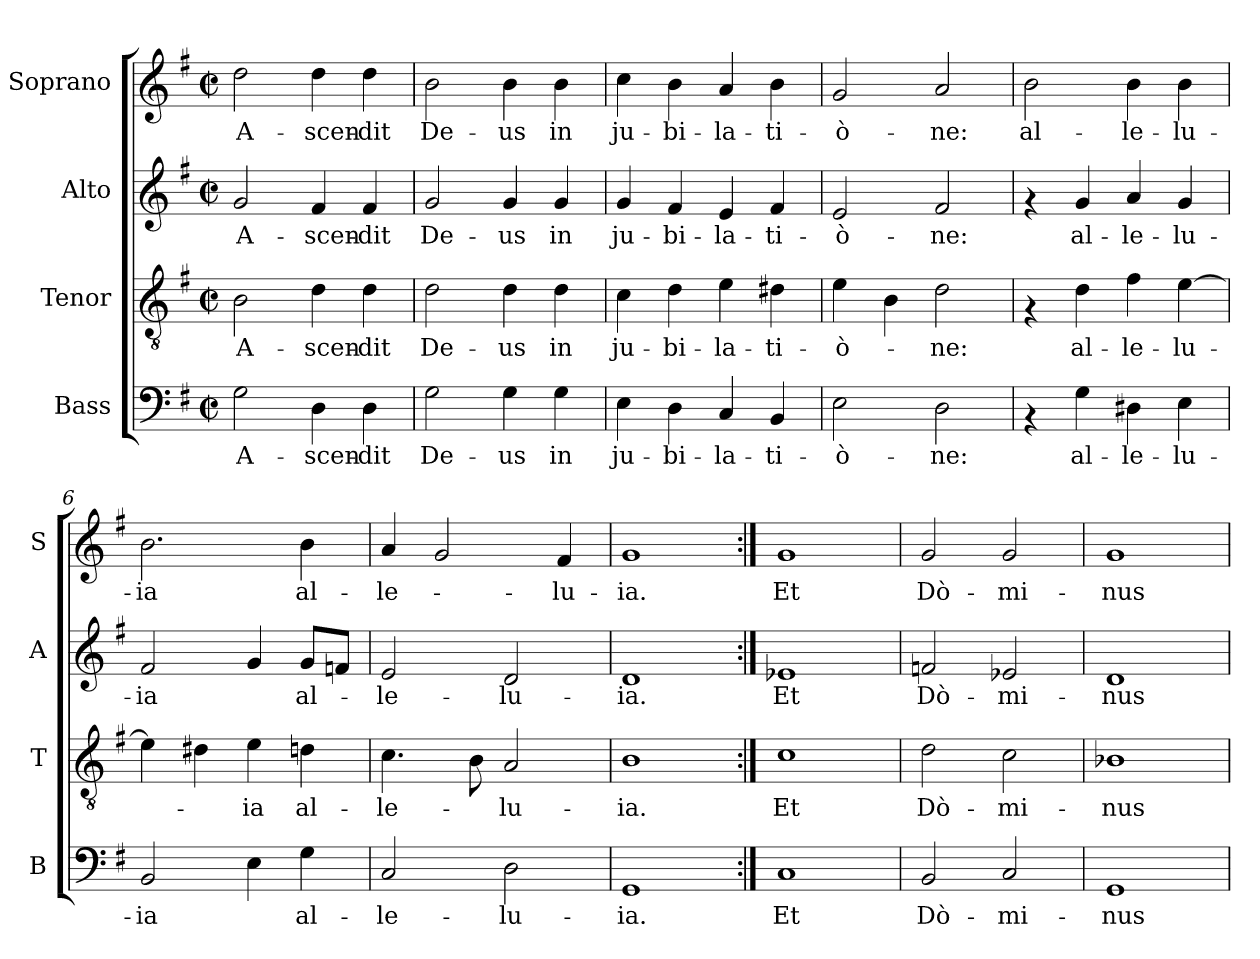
**kern	**text	**kern	**text	**kern	**text	**kern	**text
*part4	*part4	*part3	*part3	*part2	*part2	*part1	*part1
*staff4	*staff4	*staff3	*staff3	*staff2	*staff2	*staff1	*staff1
*I"Bass	*	*I"Tenor	*	*I"Alto	*	*I"Soprano	*
*I'B	*	*I'T	*	*I'A	*	*I'S	*
*clefF4	*	*clefGv2	*	*clefG2	*	*clefG2	*
*k[f#]	*	*k[f#]	*	*k[f#]	*	*k[f#]	*
*G:	*	*G:	*	*G:	*	*G:	*
*M2/2	*	*M2/2	*	*M2/2	*	*M2/2	*
*met(c|)	*	*met(c|)	*	*met(c|)	*	*met(c|)	*
=1	=1	=1	=1	=1	=1	=1	=1
!	!LO:LY:b	!	!LO:LY:b	!	!LO:LY:b	!	!LO:LY:b
2G\	A-	2B\	A-	2g/	A-	2dd\	A-
!	!LO:LY:b	!	!LO:LY:b	!	!LO:LY:b	!	!LO:LY:b
4D\	-scen-	4d\	-scen-	4f#/	-scen-	4dd\	-scen-
!	!LO:LY:b	!	!LO:LY:b	!	!LO:LY:b	!	!LO:LY:b
4D\	-dit	4d\	-dit	4f#/	-dit	4dd\	-dit
=2	=2	=2	=2	=2	=2	=2	=2
!	!LO:LY:b	!	!LO:LY:b	!	!LO:LY:b	!	!LO:LY:b
2G\	De-	2d\	De-	2g/	De-	2b\	De-
!	!LO:LY:b	!	!LO:LY:b	!	!LO:LY:b	!	!LO:LY:b
4G\	-us	4d\	-us	4g/	-us	4b\	-us
!	!LO:LY:b	!	!LO:LY:b	!	!LO:LY:b	!	!LO:LY:b
4G\	in	4d\	in	4g/	in	4b\	in
=3	=3	=3	=3	=3	=3	=3	=3
!	!LO:LY:b	!	!LO:LY:b	!	!LO:LY:b	!	!LO:LY:b
4E\	ju-	4c\	ju-	4g/	ju-	4cc\	ju-
!	!LO:LY:b	!	!LO:LY:b	!	!LO:LY:b	!	!LO:LY:b
4D\	-bi-	4d\	-bi-	4f#/	-bi-	4b\	-bi-
!	!LO:LY:b	!	!LO:LY:b	!	!LO:LY:b	!	!LO:LY:b
4C/	-la-	4e\	-la-	4e/	-la-	4a/	-la-
!	!LO:LY:b	!	!LO:LY:b	!	!LO:LY:b	!	!LO:LY:b
4BB/	-ti-	4d#X\	-ti-	4f#/	-ti-	4b\	-ti-
=4	=4	=4	=4	=4	=4	=4	=4
!	!LO:LY:b	!	!LO:LY:b	!	!LO:LY:b	!	!LO:LY:b
2E\	-ò-	4e\	-ò-	2e/	-ò-	2g/	-ò-
.	.	4B\	.	.	.	.	.
!	!LO:LY:b	!	!LO:LY:b	!	!LO:LY:b	!	!LO:LY:b
2D\	-ne:	2d\	-ne:	2f#/	-ne:	2a/	-ne:
=5	=5	=5	=5	=5	=5	=5	=5
!	!	!	!	!	!	!	!LO:LY:b
4rAA	.	4rF	.	4rf	.	2b\	al-
!	!LO:LY:b	!	!LO:LY:b	!	!LO:LY:b	!	!
4G\	al-	4d\	al-	4g/	al-	.	.
!	!LO:LY:b	!	!LO:LY:b	!	!LO:LY:b	!	!LO:LY:b
4D#X\	-le-	4f#\	-le-	4a/	-le-	4b\	-le-
!	!LO:LY:b	!	!LO:LY:b	!	!LO:LY:b	!	!LO:LY:b
4E\	-lu-	[>4e\	-lu-	4g/	-lu-	4b\	-lu-
=6	=6	=6	=6	=6	=6	=6	=6
!	!LO:LY:b	!	!	!	!LO:LY:b	!	!LO:LY:b
2BB/	-ia	4e\]	.	2f#/	-ia	2.b\	-ia
.	.	4d#X\	.	.	.	.	.
!	!	!	!LO:LY:b	!	!	!	!
4E\	.	4e\	-ia	4g/	.	.	.
!	!LO:LY:b	!	!LO:LY:b	!	!LO:LY:b	!	!LO:LY:b
4G\	al-	4dn\	al-	8g/L	al-	4b\	al-
.	.	.	.	8fn/J	.	.	.
!!LO:LB:g=z
=7	=7	=7	=7	=7	=7	=7	=7
!	!LO:LY:b	!	!LO:LY:b	!	!LO:LY:b	!	!LO:LY:b
2C/	-le-	4.c\	-le-	2e/	-le-	4a/	-le-
.	.	.	.	.	.	2g/	.
.	.	8B\	.	.	.	.	.
!	!LO:LY:b	!	!LO:LY:b	!	!LO:LY:b	!	!
2D\	-lu-	2A/	-lu-	2d/	-lu-	.	.
!	!	!	!	!	!	!	!LO:LY:b
.	.	.	.	.	.	4f#/	-lu-
=8	=8	=8	=8	=8	=8	=8	=8
!	!LO:LY:b	!	!LO:LY:b	!	!LO:LY:b	!	!LO:LY:b
1GG	-ia.	1B	-ia.	1d	-ia.	1g	-ia.
=9:|!	=9:|!	=9:|!	=9:|!	=9:|!	=9:|!	=9:|!	=9:|!
!	!LO:LY:b	!	!LO:LY:b	!	!LO:LY:b	!	!LO:LY:b
1C	Et	1c	Et	1e-X	Et	1g	Et
=10	=10	=10	=10	=10	=10	=10	=10
!	!LO:LY:b	!	!LO:LY:b	!	!LO:LY:b	!	!LO:LY:b
2BB/	Dò-	2d\	Dò-	2fn/	Dò-	2g/	Dò-
!	!LO:LY:b	!	!LO:LY:b	!	!LO:LY:b	!	!LO:LY:b
2C/	-mi-	2c\	-mi-	2e-X/	-mi-	2g/	-mi-
=11	=11	=11	=11	=11	=11	=11	=11
!	!LO:LY:b	!	!LO:LY:b	!	!LO:LY:b	!	!LO:LY:b
1GG	-nus	1B-X	-nus	1d	-nus	1g	-nus
=	=	=	=	=	=	=	=
*-	*-	*-	*-	*-	*-	*-	*-
